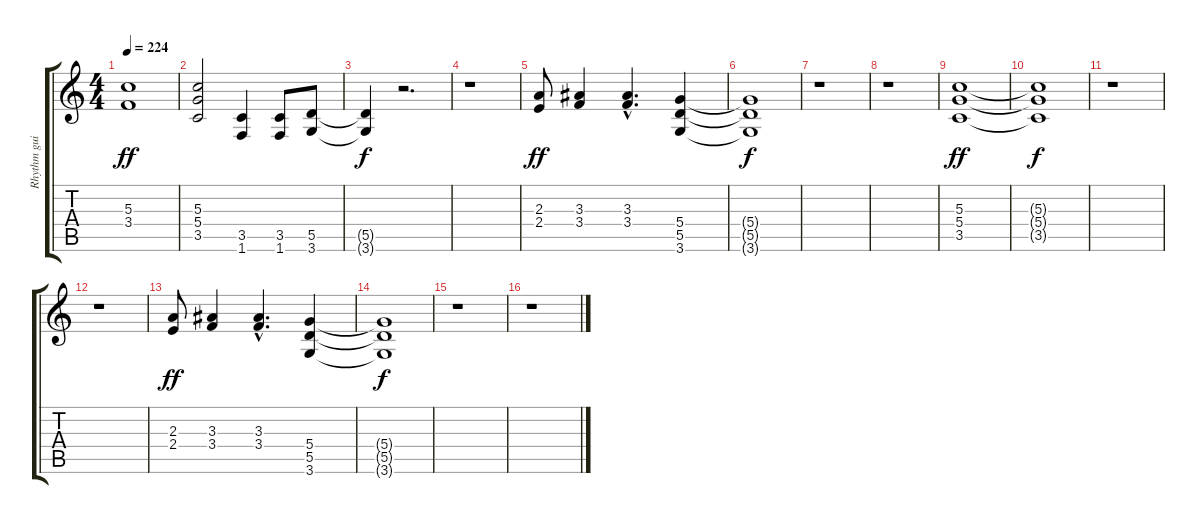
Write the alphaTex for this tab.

\track ("Rhythm guitar" "Rhythm gui") {instrument overdrivenguitar}
\staff {score tabs}
\tuning (E4 B3 G3 D3 A2 E2) {hide}
\ts (4 4)
\tempo 224
\clef g2
\ks c
(5.3 3.4).1{dy ff} |
(5.3 5.4 3.5).2 (3.5 1.6).4 (3.5 1.6).8 (5.5 3.6).8 |
(5.5{t} 3.6{t}).4{dy f} r.2{d} |
r.1 |
(2.3 2.4).8{dy ff} (3.3 3.4).4 (3.3{hac} 3.4{hac}).4{d} (5.4 5.5 3.6).4 |
(5.4{t} 5.5{t} 3.6{t}).1{dy f} |
r.1 |
r.1 |
(5.3 5.4 3.5).1{dy ff} |
(5.3{t} 5.4{t} 3.5{t}).1{dy f} |
r.1 |
r.1 |
(2.3 2.4).8{dy ff} (3.3 3.4).4 (3.3{hac} 3.4{hac}).4{d} (5.4 5.5 3.6).4 |
(5.4{t} 5.5{t} 3.6{t}).1{dy f} |
r.1 |
r.1
